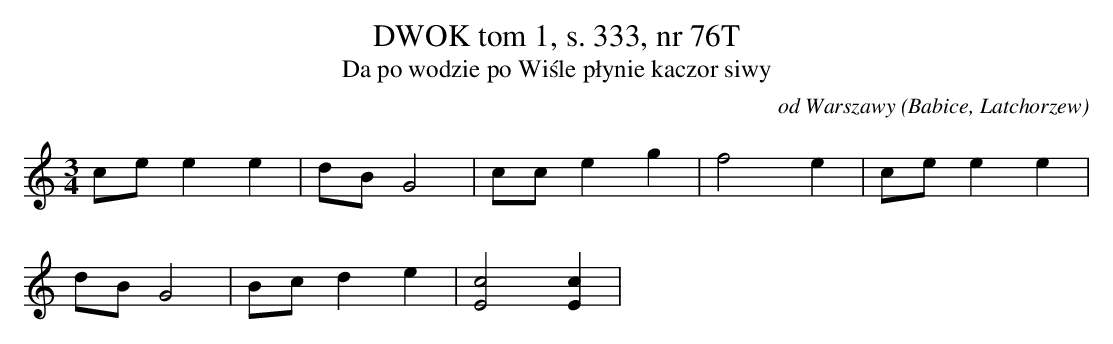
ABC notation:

X:1
T: DWOK tom 1, s. 333, nr 76T
T: Da po wodzie po Wiśle płynie kaczor siwy
O: od Warszawy (Babice, Latchorzew)
M: 3/4
L: 1/8
K: C
cee2e2 | dBG4 | cce2g2 | f4e2 | cee2e2 |
dBG4 | Bcd2e2 | [c4E4][c2E2]|
